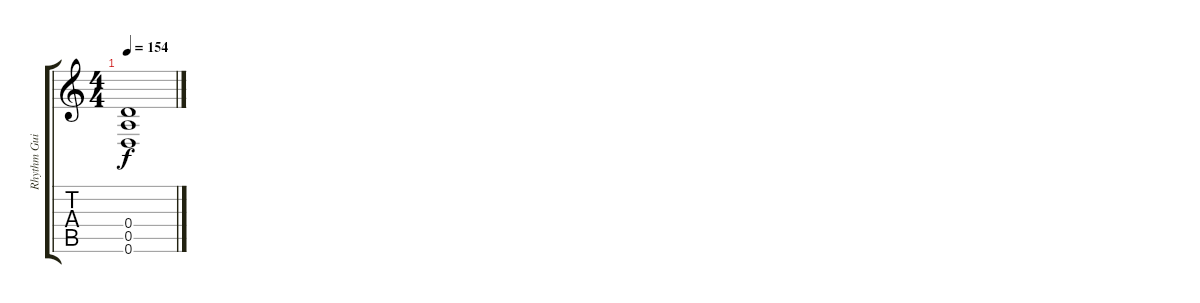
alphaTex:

\track ("Rhythm Guitar 2" "Rhythm Gui") {instrument distortionguitar}
\staff {score tabs}
\tuning (E4 B3 G3 D3 A2 D2) {hide}
\ts (4 4)
\tempo 154
\clef g2
\ks c
(0.4{t} 0.5{t} 0.6{t}).1{dy f}
